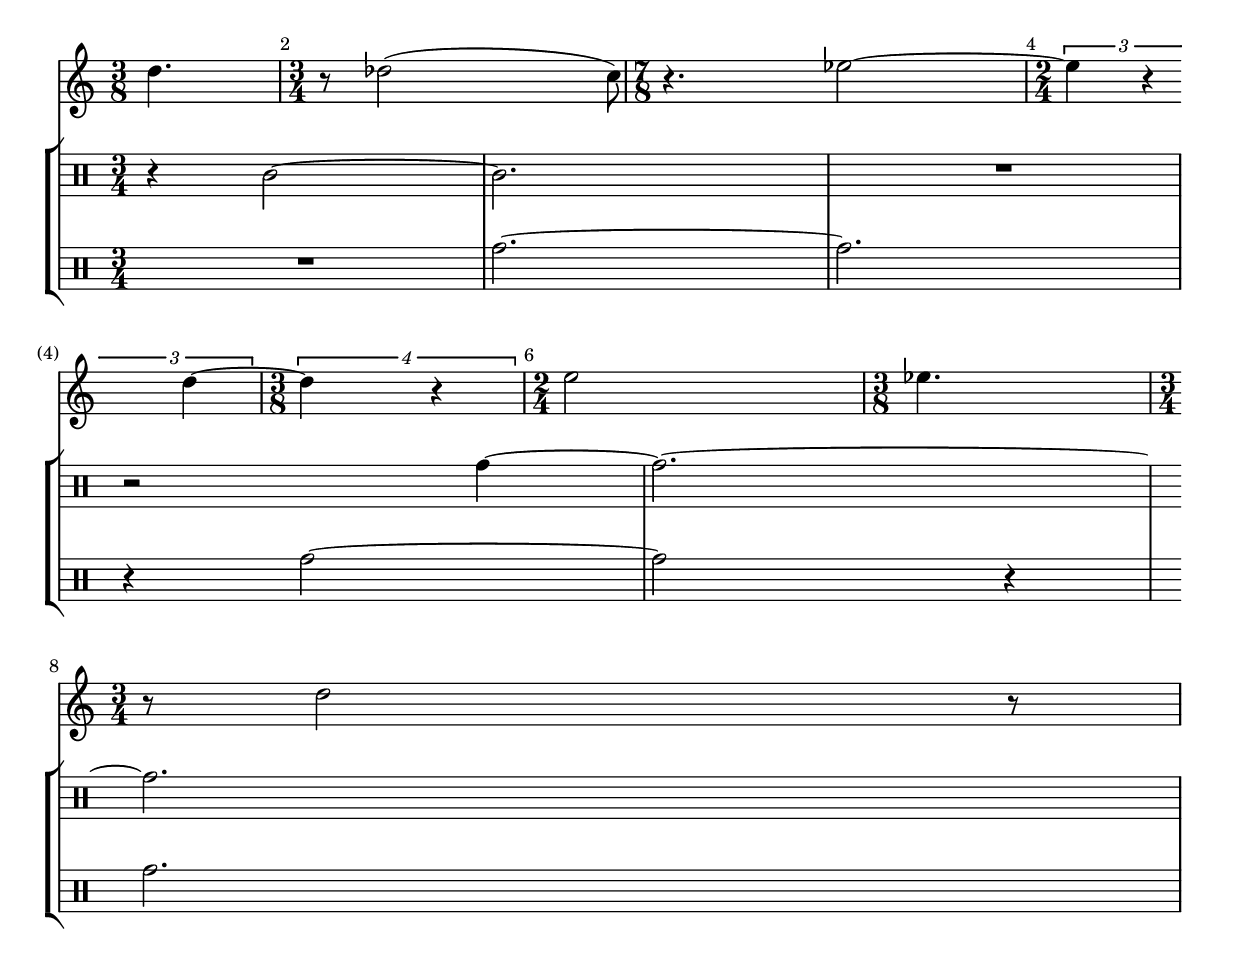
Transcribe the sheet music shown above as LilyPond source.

%% DO NOT EDIT this file manually; it is automatically
%% generated from LSR http://lsr.dsi.unimi.it
%% Make any changes in LSR itself, or in Documentation/snippets/new/ ,
%% and then run scripts/auxiliar/makelsr.py
%%
%% This file is in the public domain.
\version "2.14.2"

\header {
  lsrtags = "contemporary-notation, percussion, real-music, really-cool, rhythms"

  texidoc = "
In the following snippet, two parts have a completely different time
signature, yet remain synchronized. The bar lines can no longer be
printed at the @code{Score} level; to allow independent bar lines in
each part, the @code{Default_barline_engraver} and
@code{Timing_translator} are moved from the @code{Score} context to the
@code{Staff} context.

If bar numbers are required, the @code{Bar_number_engraver} should also
be moved, since it relies on properties set by the
@code{Timing_translator}; a @code{\\with} block can be used to add bar
numbers to the relevant staff.



"
  doctitle = "Printing music with different time signatures"
} % begin verbatim

\paper {
  indent = #0
  ragged-right = ##t
}

global = { \time 3/4 { s2.*3 } \bar "" \break { s2.*3 } }

\layout {
  \context {
    \Score
    \remove "Timing_translator"
    \remove "Default_bar_line_engraver"
    \remove "Bar_number_engraver"
    \override SpacingSpanner #'uniform-stretching = ##t
    \override SpacingSpanner #'strict-note-spacing = ##t
    proportionalNotationDuration = #(ly:make-moment 1 64)
  }
  \context {
    \Staff
    \consists "Timing_translator"
    \consists "Default_bar_line_engraver"
  }
  \context {
    \Voice
    \remove "Forbid_line_break_engraver"
    tupletFullLength = ##t
  }
}

Bassklarinette = \new Staff \with {
  \consists "Bar_number_engraver"
  barNumberVisibility = #(every-nth-bar-number-visible 2)
  \override BarNumber #'break-visibility = #end-of-line-invisible
} <<
  \global {
    \bar "|"
    \clef treble
    \time 3/8
    d''4.

    \bar "|"
    \time 3/4
    r8 des''2( c''8)

    \bar "|"
    \time 7/8
    r4. ees''2 ~

    \bar "|"
    \time 2/4
    \tupletUp
    \times 2/3 { ees''4 r4 d''4 ~ }

    \bar "|"
    \time 3/8
    \tupletUp
    \times 3/4 { d''4 r4 }

    \bar "|"
    \time 2/4
    e''2

    \bar "|"
    \time 3/8
    es''4.

    \bar "|"
    \time 3/4
    r8 d''2 r8
    \bar "|"
  }
>>

Perkussion = \new StaffGroup <<
  \new Staff <<
    \global {
      \bar "|"
      \clef percussion
      \time 3/4
      r4 c'2 ~

      \bar "|"
      c'2.

      \bar "|"
      R2.

      \bar "|"
      r2 g'4 ~

      \bar "|"
      g'2. ~

      \bar "|"
      g'2.
    }
  >>
  \new Staff <<
    \global {
      \bar "|"
      \clef percussion
      \time 3/4
      R2.

      \bar "|"
      g'2. ~

      \bar "|"
      g'2.

      \bar "|"
      r4 g'2 ~

      \bar "|"
      g'2 r4

      \bar "|"
      g'2.
    }
  >>
>>

\score {
  <<
    \Bassklarinette
    \Perkussion
  >>
}
